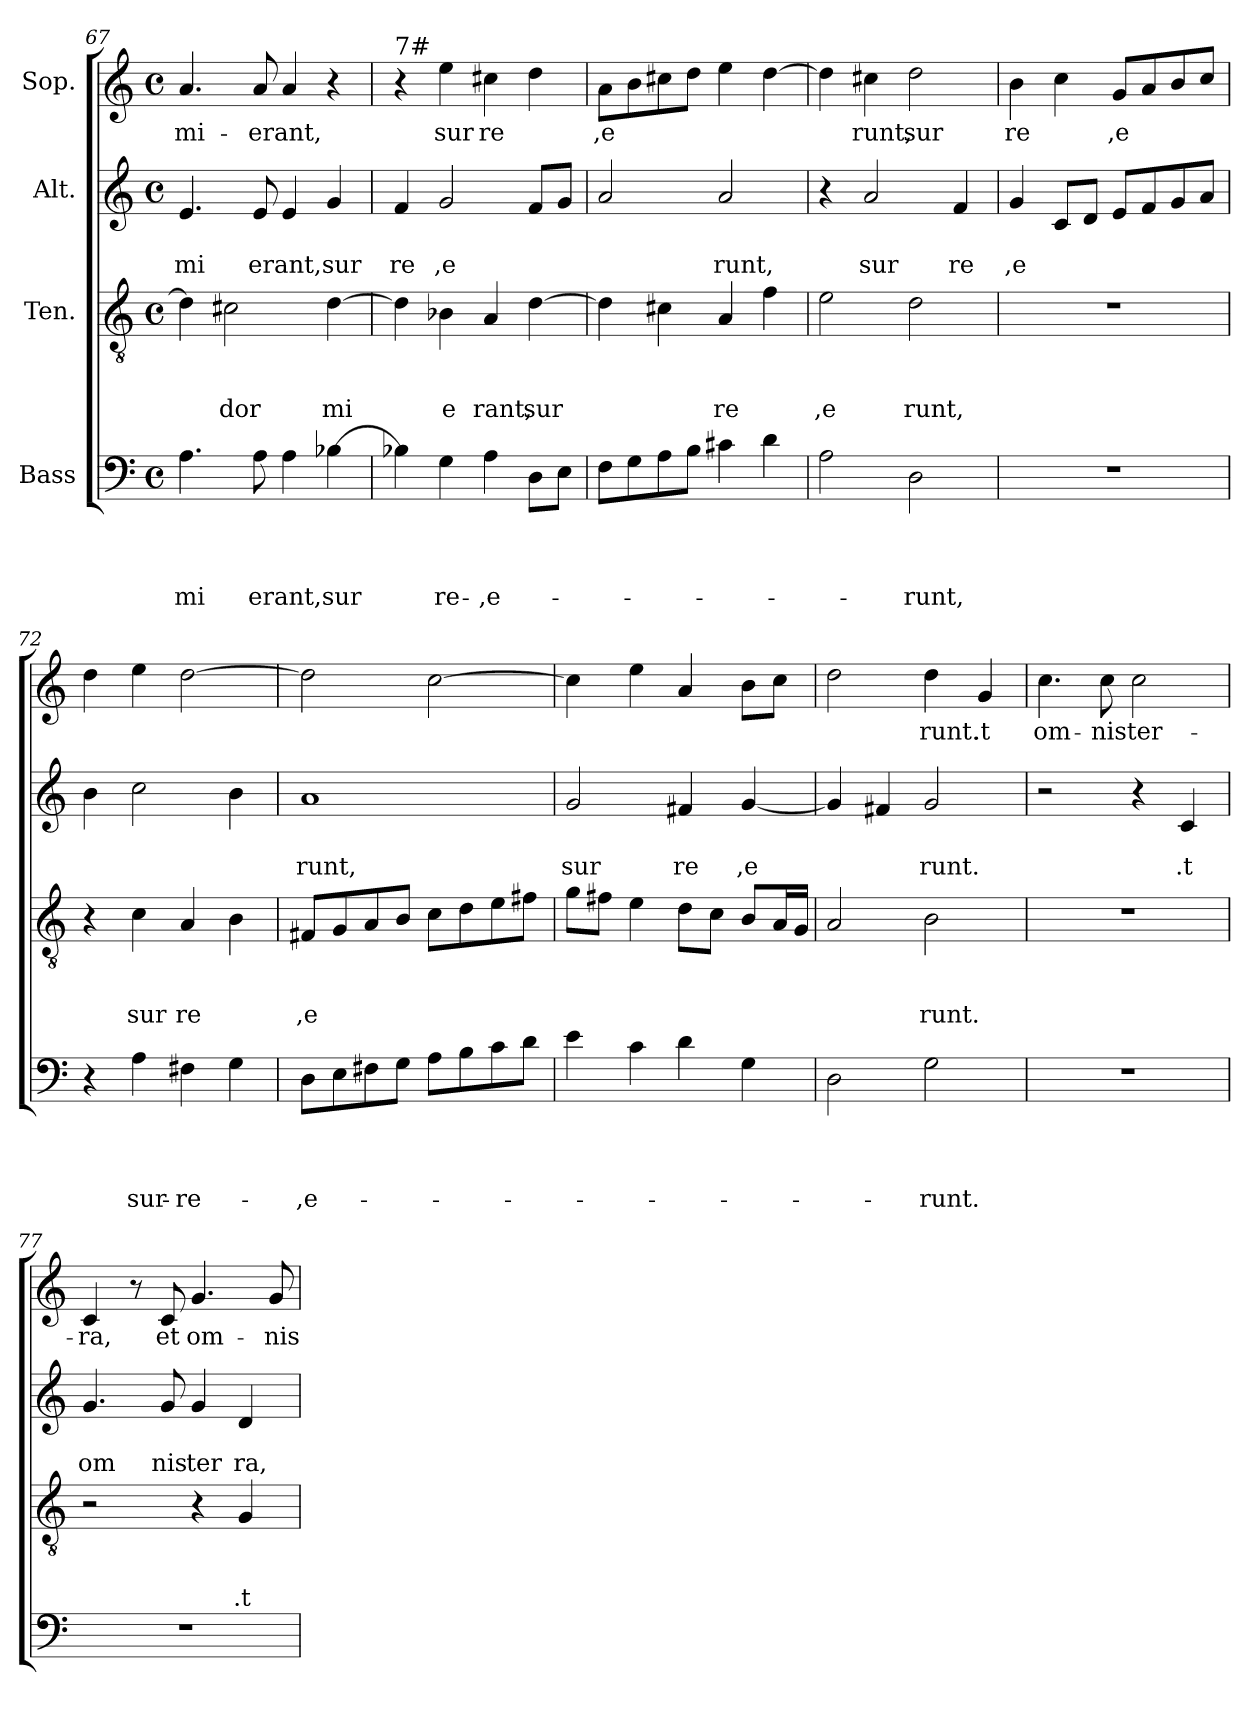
**kern	**text	**text	**text	**text	**kern	**text	**text	**text	**kern	**text	**text	**kern	**text
*part4	*part4	*part4	*part4	*part4	*part3	*part3	*part3	*part3	*part2	*part2	*part2	*part1	*part1
*staff4	*staff4	*staff4	*staff4	*staff4	*staff3	*staff3	*staff3	*staff3	*staff2	*staff2	*staff2	*staff1	*staff1
*I"Bass	*	*	*	*	*I"Ten.	*	*	*	*I"Alt.	*	*	*I"Sop.	*
*clefF4	*	*	*	*	*clefGv2	*	*	*	*clefG2	*	*	*clefG2	*
*k[]	*	*	*	*	*k[]	*	*	*	*k[]	*	*	*k[]	*
*C:	*	*	*	*	*C:	*	*	*	*C:	*	*	*C:	*
*M4/4	*	*	*	*	*M4/4	*	*	*	*M4/4	*	*	*M4/4	*
*met(c)	*	*	*	*	*met(c)	*	*	*	*met(c)	*	*	*met(c)	*
=67	=67	=67	=67	=67	=67	=67	=67	=67	=67	=67	=67	=67	=67
!	!	!	!	!LO:LY:b	!	!	!	!	!	!	!LO:LY:b	!	!LO:LY:b
4.A\	.	.	.	mi	4d\]	.	.	.	4.e/	.	mi	4.a/	-mi-
!	!	!	!	!	!	!	!	!LO:LY:b	!	!	!	!	!
.	.	.	.	.	2c#X\	.	.	dor	.	.	.	.	.
!	!	!	!	!LO:LY:b	!	!	!	!	!	!	!LO:LY:b	!	!LO:LY:b
8A\	.	.	.	erant,	.	.	.	.	8e/	.	erant,	8a/	-erant,
4A\	.	.	.	.	.	.	.	.	4e/	.	.	4a/	.
!	!	!	!	!LO:LY:b	!	!	!	!LO:LY:b	!	!	!LO:LY:b	!	!
[<4B-X\	.	.	.	sur	[<4d\	.	.	mi	4g/	.	sur	4r	.
!!LO:LB:g=z
=68	=68	=68	=68	=68	=68	=68	=68	=68	=68	=68	=68	=68	=68
!	!	!	!	!	!	!	!	!	!	!	!	!LO:TX:a:t=7#	!
!	!	!	!	!	!	!	!	!	!	!	!LO:LY:b	!	!
4B-X\]	.	.	.	.	4d\]	.	.	.	4f/	.	re	4r	.
!	!	!	!	!LO:LY:b	!	!	!	!LO:LY:b	!	!	!LO:LY:b	!	!LO:LY:b
4G\	.	.	.	re-	4B-X\	.	.	e	2g/	.	,e	4ee\	sur
!	!	!	!	!LO:LY:b	!	!	!	!LO:LY:b	!	!	!	!	!LO:LY:b
4A\	.	.	.	-,e-	4A/	.	.	rant,	.	.	.	4cc#X\	re
!	!	!	!	!	!	!	!	!LO:LY:b	!	!	!	!	!
8D\L	.	.	.	.	[>4d\	.	.	sur	8f/L	.	.	4dd\	.
8E\J	.	.	.	.	.	.	.	.	8g/J	.	.	.	.
=69	=69	=69	=69	=69	=69	=69	=69	=69	=69	=69	=69	=69	=69
!	!	!	!	!	!	!	!	!	!	!	!	!	!LO:LY:b
8F\L	.	.	.	.	4d\]	.	.	.	2a/	.	.	8a\L	,e
8G\	.	.	.	.	.	.	.	.	.	.	.	8b\	.
8A\	.	.	.	.	4c#X\	.	.	.	.	.	.	8cc#X\	.
8B\J	.	.	.	.	.	.	.	.	.	.	.	8dd\J	.
!	!	!	!	!	!	!	!	!LO:LY:b	!	!	!LO:LY:b	!	!
4c#X\	.	.	.	.	4A/	.	.	re	2a/	.	runt,	4ee\	.
4d\	.	.	.	.	4f\	.	.	.	.	.	.	[>4dd\	.
=70	=70	=70	=70	=70	=70	=70	=70	=70	=70	=70	=70	=70	=70
!	!	!	!	!	!	!	!	!LO:LY:b	!	!	!	!	!
2A\	.	.	.	.	2e\	.	.	,e	4r	.	.	4dd\]	.
!	!	!	!	!	!	!	!	!	!	!	!LO:LY:b	!	!LO:LY:b
.	.	.	.	.	.	.	.	.	2a/	.	sur	4cc#X\	runt,
!	!	!	!	!LO:LY:b	!	!	!	!LO:LY:b	!	!	!	!	!LO:LY:b
2D\	.	.	.	-runt,	2d\	.	.	runt,	.	.	.	2dd\	sur
!	!	!	!	!	!	!	!	!	!	!	!LO:LY:b	!	!
.	.	.	.	.	.	.	.	.	4f/	.	re	.	.
=71	=71	=71	=71	=71	=71	=71	=71	=71	=71	=71	=71	=71	=71
!	!	!	!	!	!	!	!	!	!	!	!LO:LY:b	!	!LO:LY:b
1r	.	.	.	.	1r	.	.	.	4g/	.	,e	4b\	re
.	.	.	.	.	.	.	.	.	8c/L	.	.	4cc\	.
.	.	.	.	.	.	.	.	.	8d/J	.	.	.	.
!	!	!	!	!	!	!	!	!	!	!	!	!	!LO:LY:b
.	.	.	.	.	.	.	.	.	8e/L	.	.	8g/L	,e
.	.	.	.	.	.	.	.	.	8f/	.	.	8a/	.
.	.	.	.	.	.	.	.	.	8g/	.	.	8b/	.
.	.	.	.	.	.	.	.	.	8a/J	.	.	8cc/J	.
=72	=72	=72	=72	=72	=72	=72	=72	=72	=72	=72	=72	=72	=72
4r	.	.	.	.	4r	.	.	.	4b\	.	.	4dd\	.
!	!	!	!	!LO:LY:b	!	!	!	!LO:LY:b	!	!	!	!	!
4A\	.	.	.	sur-	4c\	.	.	sur	2cc\	.	.	4ee\	.
!	!	!	!	!LO:LY:b	!	!	!	!LO:LY:b	!	!	!	!	!
4F#X\	.	.	.	-re-	4A/	.	.	re	.	.	.	[>2dd\	.
4G\	.	.	.	.	4B\	.	.	.	4b\	.	.	.	.
=73	=73	=73	=73	=73	=73	=73	=73	=73	=73	=73	=73	=73	=73
!	!	!	!	!LO:LY:b	!	!	!	!LO:LY:b	!	!	!LO:LY:b	!	!
8D\L	.	.	.	-,e-	8F#X/L	.	.	,e	1a	.	runt,	2dd\]	.
8E\	.	.	.	.	8G/	.	.	.	.	.	.	.	.
8F#X\	.	.	.	.	8A/	.	.	.	.	.	.	.	.
8G\J	.	.	.	.	8B/J	.	.	.	.	.	.	.	.
8A\L	.	.	.	.	8c\L	.	.	.	.	.	.	[<2cc\	.
8B\	.	.	.	.	8d\	.	.	.	.	.	.	.	.
8c\	.	.	.	.	8e\	.	.	.	.	.	.	.	.
8d\J	.	.	.	.	8f#X\J	.	.	.	.	.	.	.	.
!!LO:PB:g=z
=74	=74	=74	=74	=74	=74	=74	=74	=74	=74	=74	=74	=74	=74
!	!	!	!	!	!	!	!	!	!	!	!LO:LY:b	!	!
4e\	.	.	.	.	8g\L	.	.	.	2g/	.	sur	4cc\]	.
.	.	.	.	.	8f#X\J	.	.	.	.	.	.	.	.
4c\	.	.	.	.	4e\	.	.	.	.	.	.	4ee\	.
!	!	!	!	!	!	!	!	!	!	!	!LO:LY:b	!	!
4d\	.	.	.	.	8d\L	.	.	.	4f#X/	.	re	4a/	.
.	.	.	.	.	8c\J	.	.	.	.	.	.	.	.
!	!	!	!	!	!	!	!	!	!	!	!LO:LY:b	!	!
4G\	.	.	.	.	8B/L	.	.	.	[<4g/	.	,e	8b\L	.
.	.	.	.	.	16A/L	.	.	.	.	.	.	8cc\J	.
.	.	.	.	.	16G/JJ	.	.	.	.	.	.	.	.
=75	=75	=75	=75	=75	=75	=75	=75	=75	=75	=75	=75	=75	=75
2D\	.	.	.	.	2A/	.	.	.	4g/]	.	.	2dd\	.
.	.	.	.	.	.	.	.	.	4f#X/	.	.	.	.
!	!	!	!	!LO:LY:b	!	!	!	!LO:LY:b	!	!	!LO:LY:b	!	!LO:LY:b
2G\	.	.	.	-runt.	2B\	.	.	runt.	2g/	.	runt.	4dd\	runt.
!	!	!	!	!	!	!	!	!	!	!	!	!	!LO:LY:b
.	.	.	.	.	.	.	.	.	.	.	.	4g/	.t
=76	=76	=76	=76	=76	=76	=76	=76	=76	=76	=76	=76	=76	=76
!	!	!	!	!	!	!	!	!	!	!	!	!	!LO:LY:b
1r	.	.	.	.	1r	.	.	.	2r	.	.	4.cc\	om-
!	!	!	!	!	!	!	!	!	!	!	!	!	!LO:LY:b
.	.	.	.	.	.	.	.	.	.	.	.	8cc\	-nis
!	!	!	!	!	!	!	!	!	!	!	!	!	!LO:LY:b
.	.	.	.	.	.	.	.	.	4r	.	.	2cc\	ter-
!	!	!	!	!	!	!	!	!	!	!	!LO:LY:b	!	!
.	.	.	.	.	.	.	.	.	4c/	.	.t	.	.
=77	=77	=77	=77	=77	=77	=77	=77	=77	=77	=77	=77	=77	=77
!	!	!	!	!	!	!	!	!	!	!	!LO:LY:b	!	!LO:LY:b
1r	.	.	.	.	2r	.	.	.	4.g/	.	om	4c/	-ra,
.	.	.	.	.	.	.	.	.	.	.	.	8r	.
!	!	!	!	!	!	!	!	!	!	!	!LO:LY:b	!	!LO:LY:b
.	.	.	.	.	.	.	.	.	8g/	.	nis	8c/	et
!	!	!	!	!	!	!	!	!	!	!	!LO:LY:b	!	!LO:LY:b
.	.	.	.	.	4r	.	.	.	4g/	.	ter	4.g/	om-
!	!	!	!	!	!	!	!	!LO:LY:b	!	!	!LO:LY:b	!	!
.	.	.	.	.	4G/	.	.	.t	4d/	.	ra,	.	.
!	!	!	!	!	!	!	!	!	!	!	!	!	!LO:LY:b
.	.	.	.	.	.	.	.	.	.	.	.	8g/	-nis
=	=	=	=	=	=	=	=	=	=	=	=	=	=
*-	*-	*-	*-	*-	*-	*-	*-	*-	*-	*-	*-	*-	*-
